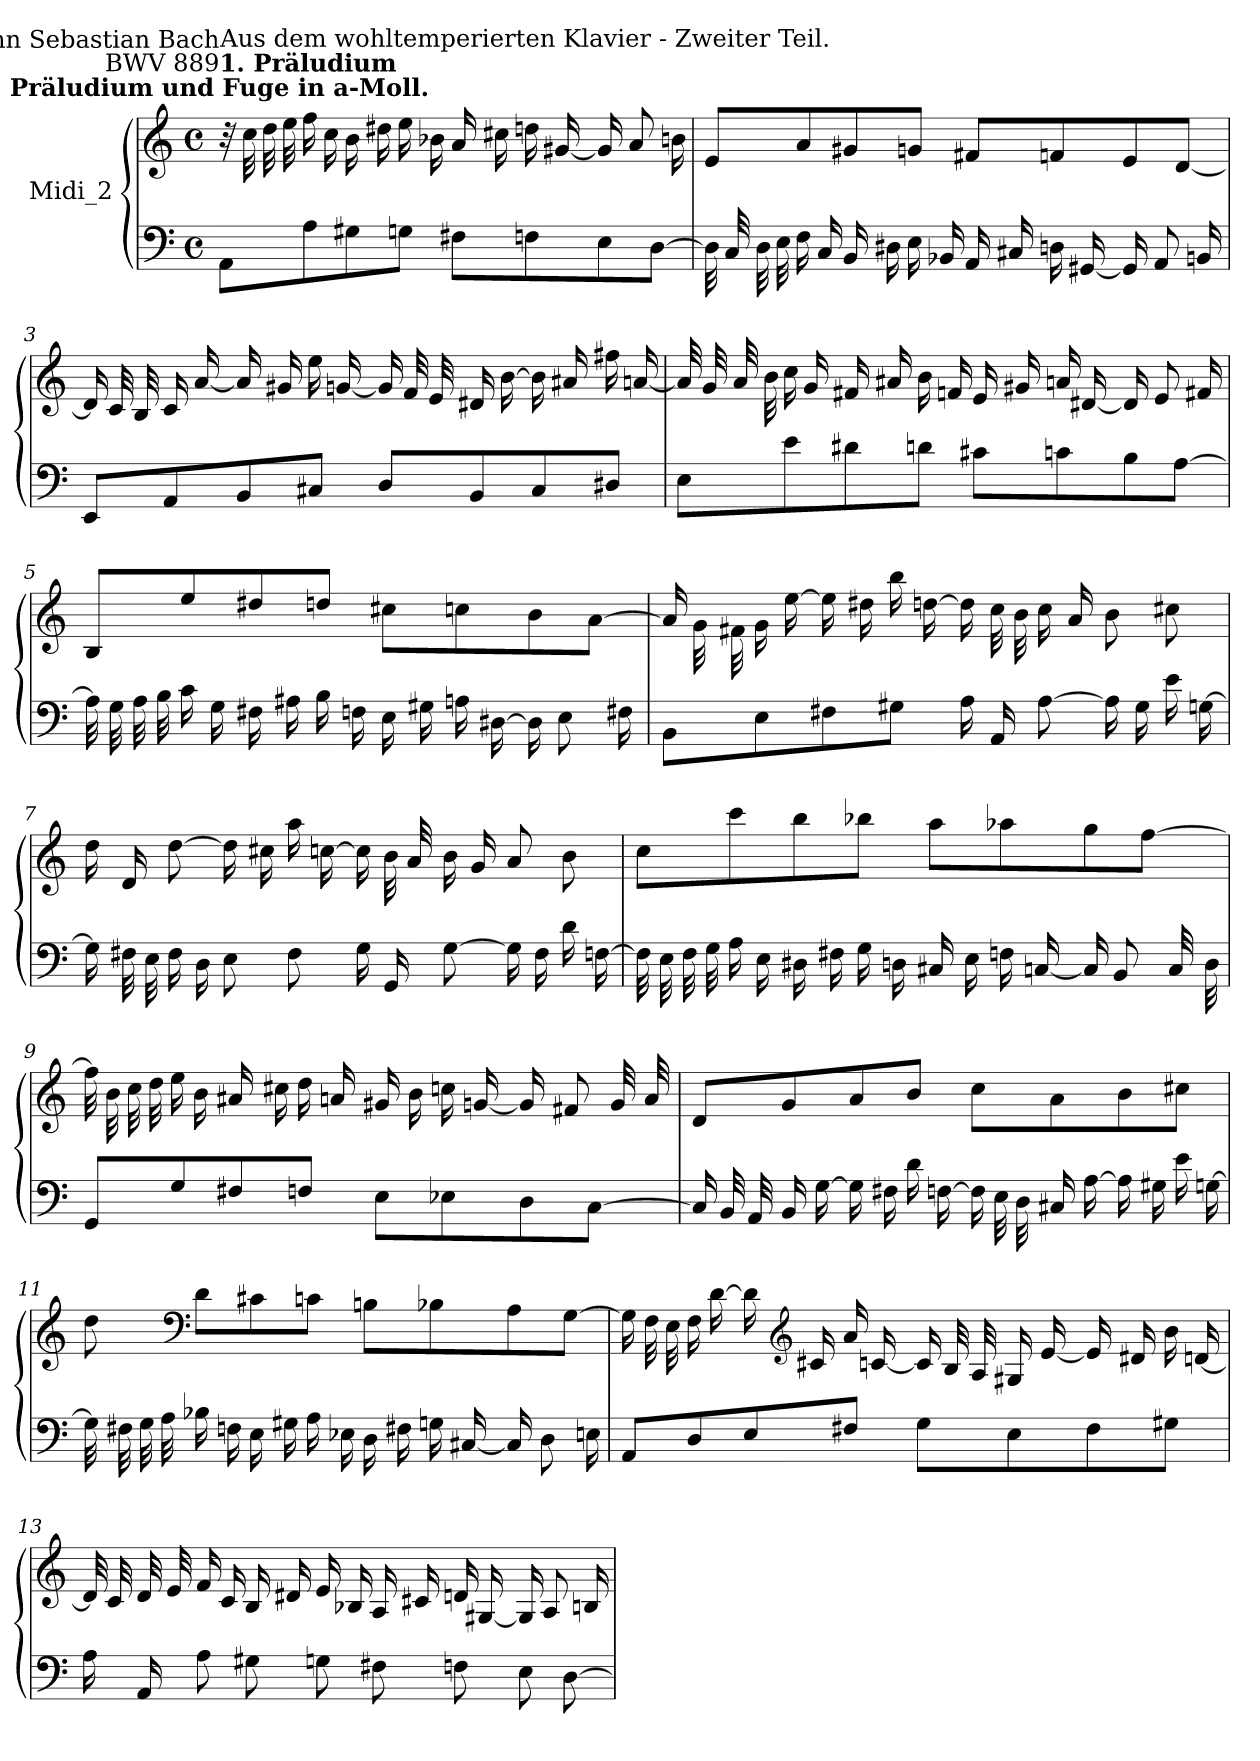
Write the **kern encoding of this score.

**kern	**kern
*part1	*part1
*staff2	*staff1
*I"Midi_2	*
*clefF4	*clefG2
*k[]	*k[]
*C:	*C:
*M4/4	*M4/4
*met(c)	*met(c)
=1	=1
!	!LO:TX:a:B:cj:t=Präludium und Fuge in a-Moll.
!	!LO:TX:a:rj:t=Johann Sebastian Bach\nBWV 889
!	!LO:TX:a:B:t=1. Präludium
8AAL	32r
.	32ccLLL
.	32dd
.	32ee
8A	16ff
.	16ccJJ
8G#X	16bLL
.	16dd#X
8GnJ	16ee
.	16b-XJJ
8F#XL	16aLL
.	16cc#X
!	!LO:TX:a:cj:t=Aus dem wohltemperierten Klavier - Zweiter Teil.
8Fn	16ddn
.	[16g#XJJ
8E	16g#LL]
.	8a
[8DJ	.
.	16bnJ
=2	=2
32DLLL]	8eL
32C	.
32D	.
32E	.
16F	8a
16CJJ	.
16BBLL	8g#X
16D#X	.
16E	8gnJ
16BB-XJJ	.
16AALL	8f#XL
16C#X	.
16Dn	8fn
[16GG#XJJ	.
16GG#LL]	8e
8AA	.
.	[8dJ
16BBnJ	.
!!LO:LB:g=z
=3	=3
8EEL	16dLL]
.	32cL
.	32B
8AA	16c
.	[16aJJ
8BB	16aLL]
.	16g#X
8C#XJ	16ee
.	[16gnJJ
8DL	16gLL]
.	32fL
.	32e
8BB	16d#X
.	[16bJJ
8C#	16bLL]
.	16a#X
8D#XJ	16ff#X
.	[16anJJ
=4	=4
8EL	32aLLL]
.	32g
.	32a
.	32b
8e	16cc
.	16gJJ
8d#X	16f#XLL
.	16a#X
8dnJ	16b
.	16fnJJ
8c#XL	16eLL
.	16g#X
8cn	16an
.	[16d#XJJ
8B	16d#LL]
.	8e
[8AJ	.
.	16f#XJ
!!LO:LB:g=z
=5	=5
32ALLL]	8B/L
32G	.
32A	.
32B	.
16c	8ee/
16GJJ	.
16F#XLL	8dd#X/
16A#X	.
16B	8ddn/J
16FnJJ	.
16ELL	8cc#XL
16G#X	.
16An	8ccn
[16D#XJJ	.
16D#LL]	8b
8E	.
.	[8aJ
16F#XJ	.
=6	=6
8BBL	16aLL]
.	32g\L
.	32f#X\
8E	16g\
.	[16ee\JJ
8F#X	16eeLL]
.	16dd#X
8G#XJ	16bb
.	[16ddnJJ
16ALL	16ddLL]
16AA	32ccL
.	32b
[8AJ	16cc
.	16aJJ
16ALL]	8bL
16G#	.
16e	8cc#XJ
[16GnJJ	.
!!LO:LB:g=z
=7	=7
16GLL]	16ddLL
32F#XL	16d
32E	.
16F#	[8ddJ
16DJJ	.
8EL	16ddLL]
.	16cc#X
8F#J	16aa
.	[16ccnJJ
16GLL	16ccLL]
16GG	32bL
.	32a
[8GJ	16b
.	16gJJ
16GLL]	8aL
16F#	.
16d	8bJ
[16FnJJ	.
=8	=8
32FLLL]	8ccL
32E	.
32F	.
32G	.
16A	8ccc
16EJJ	.
16D#XLL	8bb
16F#X	.
16G	8bb-XJ
16DnJJ	.
16C#XLL	8aaL
16E	.
16Fn	8aa-X
[16CnJJ	.
16CLL]	8gg
8BB	.
.	[8ffJ
32CLL	.
32DJJJ	.
!!LO:LB:g=z
=9	=9
8GGL	32ffLLL]
.	32b
.	32cc
.	32dd
8G	16ee
.	16bJJ
8F#X	16a#XLL
.	16cc#X
8FnJ	16dd
.	16anJJ
8EL	16g#XLL
.	16b
8E-X	16ccn
.	[16gnJJ
8D	16gLL]
.	8f#X
[8CJ	.
.	32gLL
.	32aJJJ
=10	=10
16CLL]	8dL
32BBL	.
32AA	.
16BB	8g
[16GJJ	.
16GLL]	8a
16F#X	.
16d	8bJ
[16FnJJ	.
16FLL]	8ccL
32EL	.
32D	.
16C#X	8a
[16AJJ	.
16ALL]	8b
16G#X	.
16e	8cc#XJ
[16GnJJ	.
!!LO:LB:g=z
=11	=11
32GLLL]	8dd
32F#X	.
32G	.
32A	.
*	*clefF4
16B-X	8dL
16FnJJ	.
16ELL	8c#X
16G#X	.
16A	8cnJ
16E-XJJ	.
16DLL	8BnL
16F#X	.
16Gn	8B-X
[16C#XJJ	.
16C#LL]	8A
8D	.
.	[8GJ
16EnJ	.
=12	=12
8AAL	16GLL]
.	32FL
.	32E
8D	16F
.	[16dJJ
8E	16d]
*	*clefG2
.	16c#XLL
8F#XJ	16a
.	[16cnJJ
8GL	16cLL]
.	32BL
.	32A
8E	16G#X
.	[16eJJ
8F#	16eLL]
.	16d#X
8G#XJ	16b
.	[16dnJJ
!!LO:LB:g=z
=13	=13
16ALL	32dLLL]
.	32c
16AA	32d
.	32e
8AJ	16f
.	16cJJ
8G#XL	16BLL
.	16d#X
8GnJ	16e
.	16B-XJJ
8F#XL	16ALL
.	16c#X
8Fn	16dn
.	[16G#XJJ
8E	16G#LL]
.	8A
[8DJ	.
.	16BnJ
=	=
*-	*-
